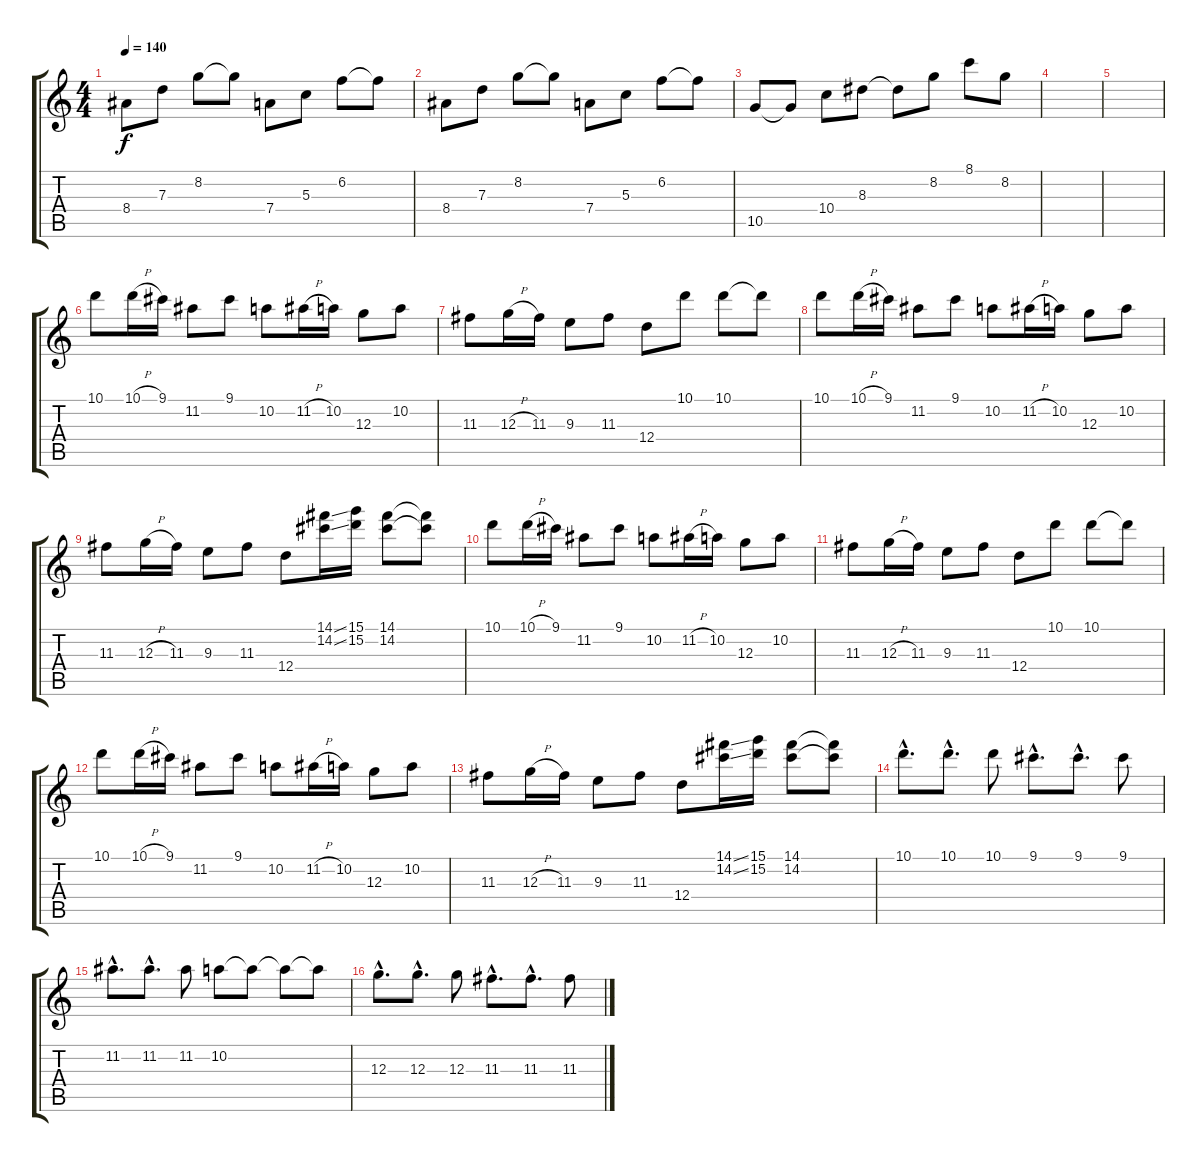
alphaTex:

\track "" {instrument acousticguitarsteel}
\staff {score tabs}
\tuning (E4 B3 G3 D3 A2 E2) {hide}
\ts (4 4)
\tempo 140
\clef g2
\ks c
8.4.8{dy f} 7.3.8 8.2.8 8.2{t}.8 7.4.8 5.3.8 6.2.8 6.2{t}.8 |
8.4.8 7.3.8 8.2.8 8.2{t}.8 7.4.8 5.3.8 6.2.8 6.2{t}.8 |
10.5.8 10.5{t}.8 10.4.8 8.3.8 8.3{t}.8 8.2.8 8.1.8 8.2.8 |
|
|
10.1.8 10.1{h}.16 9.1.16 11.2.8 9.1.8 10.2.8 11.2{h}.16 10.2.16 12.3.8 10.2.8 |
11.3.8 12.3{h}.16 11.3.16 9.3.8 11.3.8 12.4.8 10.1.8 10.1.8 10.1{t}.8 |
10.1.8 10.1{h}.16 9.1.16 11.2.8 9.1.8 10.2.8 11.2{h}.16 10.2.16 12.3.8 10.2.8 |
11.3.8 12.3{h}.16 11.3.16 9.3.8 11.3.8 12.4.8 (14.1{ss} 14.2{ss}).16 (15.1 15.2).16 (14.1 14.2).8 (14.1{t} 14.2{t}).8 |
10.1.8 10.1{h}.16 9.1.16 11.2.8 9.1.8 10.2.8 11.2{h}.16 10.2.16 12.3.8 10.2.8 |
11.3.8 12.3{h}.16 11.3.16 9.3.8 11.3.8 12.4.8 10.1.8 10.1.8 10.1{t}.8 |
10.1.8 10.1{h}.16 9.1.16 11.2.8 9.1.8 10.2.8 11.2{h}.16 10.2.16 12.3.8 10.2.8 |
11.3.8 12.3{h}.16 11.3.16 9.3.8 11.3.8 12.4.8 (14.1{ss} 14.2{ss}).16 (15.1 15.2).16 (14.1 14.2).8 (14.1{t} 14.2{t}).8 |
10.1{hac}.8{d} 10.1{hac}.8{d} 10.1.8 9.1{hac}.8{d} 9.1{hac}.8{d} 9.1.8 |
11.2{hac}.8{d} 11.2{hac}.8{d} 11.2.8 10.2.8 10.2{t}.8 10.2{t}.8 10.2{t}.8 |
12.3{hac}.8{d} 12.3{hac}.8{d} 12.3.8 11.3{hac}.8{d} 11.3{hac}.8{d} 11.3.8
